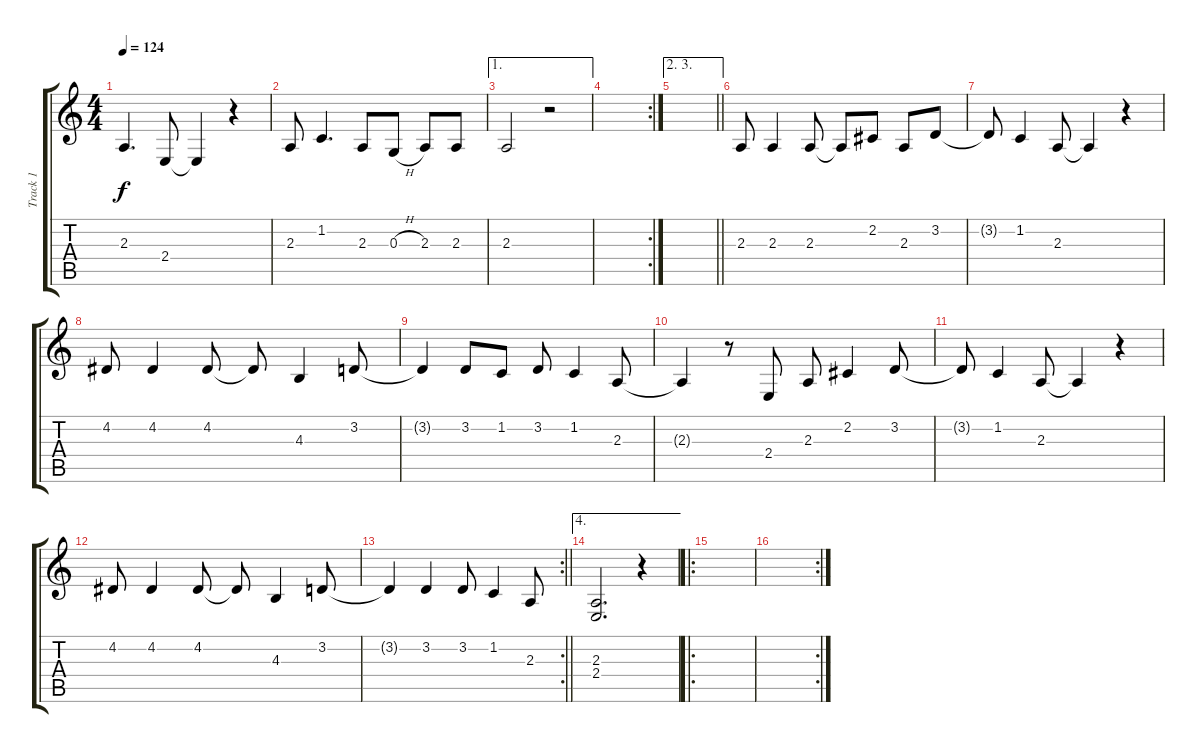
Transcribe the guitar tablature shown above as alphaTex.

\track ("Track 1" "Track 1") {instrument tenorsax}
\staff {score tabs}
\tuning (E4 B3 G3 D3 A2 E2) {hide}
\ts (4 4)
\tempo 124
\clef g2
\ks c
2.3{t}.4{d dy f} 2.4.8 2.4{t}.4 r.4 |
2.3.8 1.2.4{d} 2.3.8 0.3{h}.8 2.3.8 2.3.8 |
\ae 1
2.3.2 r.2 |
\rc 2
|
\ae (2 3)
\barLineRight lightlight
|
2.3.8 2.3.4 2.3.8 2.3{t}.8 2.2.8 2.3.8 3.2.8 |
3.2{t}.8 1.2.4 2.3.8 2.3{t}.4 r.4 |
4.2.8 4.2.4 4.2.8 4.2{t}.8 4.3.4 3.2.8 |
3.2{t}.4 3.2.8 1.2.8 3.2.8 1.2.4 2.3.8 |
2.3{t}.4 r.8 2.4.8 2.3.8 2.2.4 3.2.8 |
3.2{t}.8 1.2.4 2.3.8 2.3{t}.4 r.4 |
4.2.8 4.2.4 4.2.8 4.2{t}.8 4.3.4 3.2.8 |
\rc 2
\barLineRight lightlight
3.2{t}.4 3.2.4 3.2.8 1.2.4 2.3.8 |
\ae 4
(2.3 2.4).2{d} r.4 |
\ro
|
\rc 2
